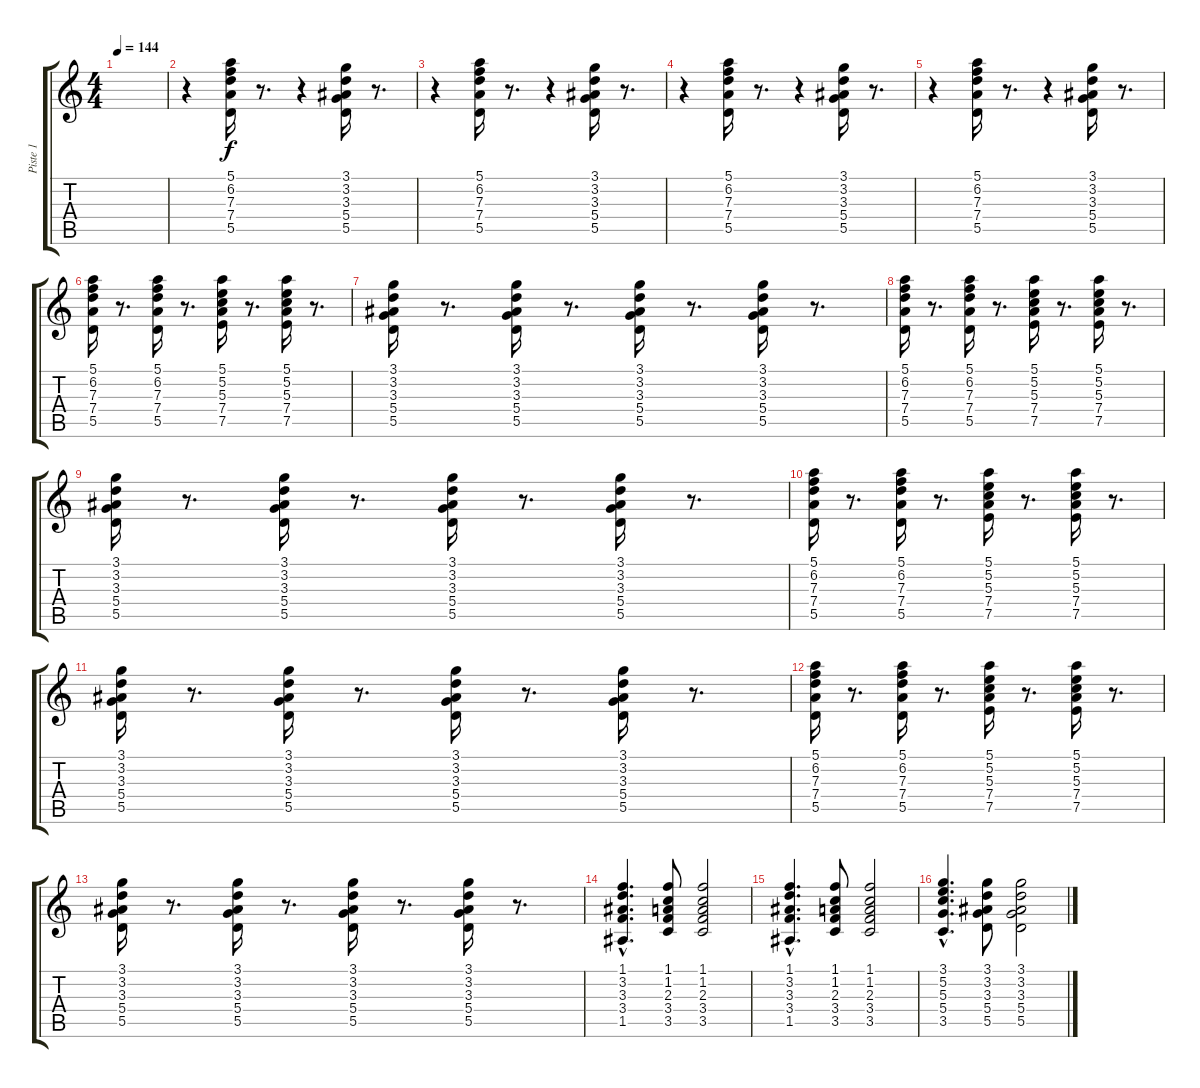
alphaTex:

\track ("Piste 1" "Piste 1") {instrument electricguitarclean}
\staff {score tabs}
\tuning (E4 B3 G3 D3 A2 E2) {hide}
\ts (4 4)
\tempo 144
\clef g2
\ks c
|
r.4 (5.1 6.2 7.3 7.4 5.5).16 r.8{d} r.4 (3.1 3.2 3.3 5.4 5.5).16 r.8{d} |
r.4 (5.1 6.2 7.3 7.4 5.5).16 r.8{d} r.4 (3.1 3.2 3.3 5.4 5.5).16 r.8{d} |
r.4 (5.1 6.2 7.3 7.4 5.5).16 r.8{d} r.4 (3.1 3.2 3.3 5.4 5.5).16 r.8{d} |
r.4 (5.1 6.2 7.3 7.4 5.5).16 r.8{d} r.4 (3.1 3.2 3.3 5.4 5.5).16 r.8{d} |
(5.1 6.2 7.3 7.4 5.5).16 r.8{d} (5.1 6.2 7.3 7.4 5.5).16 r.8{d} (5.1 5.2 5.3 7.4 7.5).16 r.8{d} (5.1 5.2 5.3 7.4 7.5).16 r.8{d} |
(3.1 3.2 3.3 5.4 5.5).16 r.8{d} (3.1 3.2 3.3 5.4 5.5).16 r.8{d} (3.1 3.2 3.3 5.4 5.5).16 r.8{d} (3.1 3.2 3.3 5.4 5.5).16 r.8{d} |
(5.1 6.2 7.3 7.4 5.5).16 r.8{d} (5.1 6.2 7.3 7.4 5.5).16 r.8{d} (5.1 5.2 5.3 7.4 7.5).16 r.8{d} (5.1 5.2 5.3 7.4 7.5).16 r.8{d} |
(3.1 3.2 3.3 5.4 5.5).16 r.8{d} (3.1 3.2 3.3 5.4 5.5).16 r.8{d} (3.1 3.2 3.3 5.4 5.5).16 r.8{d} (3.1 3.2 3.3 5.4 5.5).16 r.8{d} |
(5.1 6.2 7.3 7.4 5.5).16 r.8{d} (5.1 6.2 7.3 7.4 5.5).16 r.8{d} (5.1 5.2 5.3 7.4 7.5).16 r.8{d} (5.1 5.2 5.3 7.4 7.5).16 r.8{d} |
(3.1 3.2 3.3 5.4 5.5).16 r.8{d} (3.1 3.2 3.3 5.4 5.5).16 r.8{d} (3.1 3.2 3.3 5.4 5.5).16 r.8{d} (3.1 3.2 3.3 5.4 5.5).16 r.8{d} |
(5.1 6.2 7.3 7.4 5.5).16 r.8{d} (5.1 6.2 7.3 7.4 5.5).16 r.8{d} (5.1 5.2 5.3 7.4 7.5).16 r.8{d} (5.1 5.2 5.3 7.4 7.5).16 r.8{d} |
(3.1 3.2 3.3 5.4 5.5).16 r.8{d} (3.1 3.2 3.3 5.4 5.5).16 r.8{d} (3.1 3.2 3.3 5.4 5.5).16 r.8{d} (3.1 3.2 3.3 5.4 5.5).16 r.8{d} |
(1.1{hac} 3.2{hac} 3.3{hac} 3.4{hac} 1.5{hac}).4{d instrument overdrivenguitar} (1.1 1.2 2.3 3.4 3.5).8 (1.1 1.2 2.3 3.4 3.5).2 |
(1.1{hac} 3.2{hac} 3.3{hac} 3.4{hac} 1.5{hac}).4{d} (1.1 1.2 2.3 3.4 3.5).8 (1.1 1.2 2.3 3.4 3.5).2 |
(3.1{hac} 5.2{hac} 5.3{hac} 5.4{hac} 3.5{hac}).4{d} (3.1 3.2 3.3 5.4 5.5).8 (3.1 3.2 3.3 5.4 5.5).2
